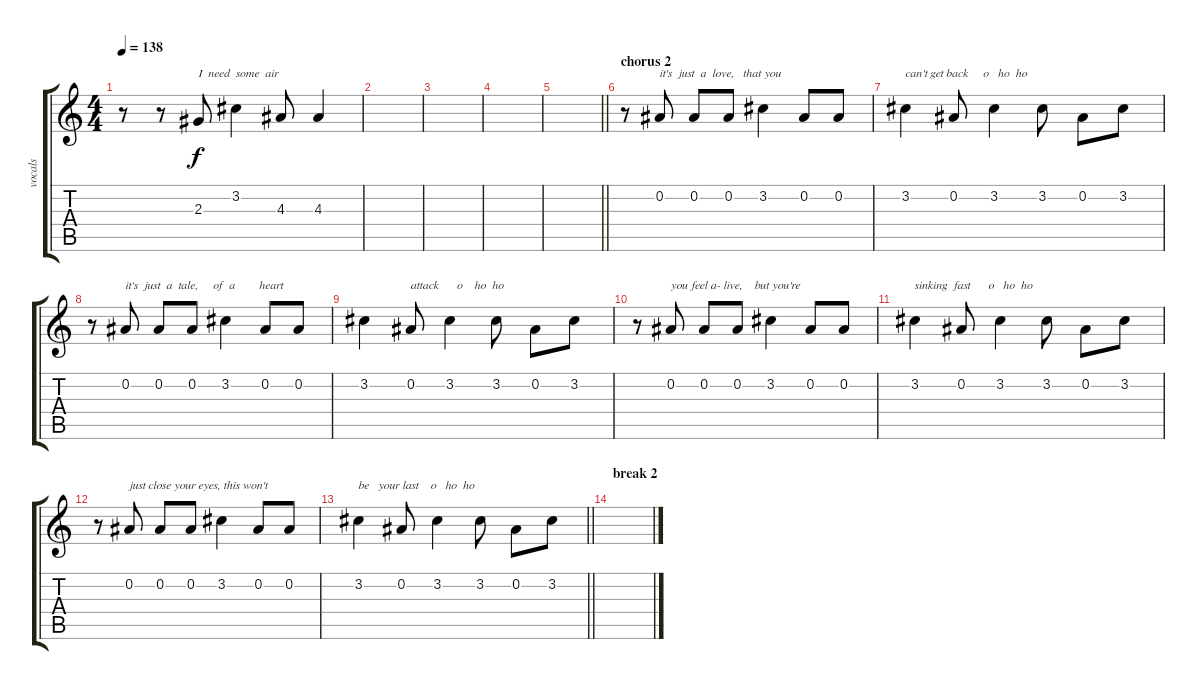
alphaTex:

\track ("vocals" "vocals") {instrument overdrivenguitar}
\staff {score tabs}
\tuning (Eb4 Bb3 Gb3 Db3 Ab2 Eb2) {hide}
\ts (4 4)
\tempo 138
\clef g2
\ks c
r.8{dy f volume 16} r.8 2.3.8{txt "I  need  some  air"} 3.2.4 4.3.8 4.3.4 |
|
|
|
\barLineRight lightlight
|
\section ("" "chorus 2")
r.8 0.2.8{txt "it's  just  a  love,   that you"} 0.2.8 0.2.8 3.2.4 0.2.8 0.2.8 |
3.2.4{txt "can't get back     o   ho  ho"} 0.2.8 3.2.4 3.2.8 0.2.8 3.2.8 |
r.8 0.2.8{txt "it's  just  a  tale,     of  a        heart"} 0.2.8 0.2.8 3.2.4 0.2.8 0.2.8 |
3.2.4 0.2.8{txt "attack      o    ho  ho"} 3.2.4 3.2.8 0.2.8 3.2.8 |
r.8 0.2.8{txt "you feel a- live,    but you're"} 0.2.8 0.2.8 3.2.4 0.2.8 0.2.8 |
3.2.4{txt "sinking  fast      o   ho  ho"} 0.2.8 3.2.4 3.2.8 0.2.8 3.2.8 |
r.8 0.2.8{txt "just close your eyes, this won't"} 0.2.8 0.2.8 3.2.4 0.2.8 0.2.8 |
\barLineRight lightlight
3.2.4{txt "be   your last    o   ho  ho"} 0.2.8 3.2.4 3.2.8 0.2.8 3.2.8 |
\section ("" "break 2")
